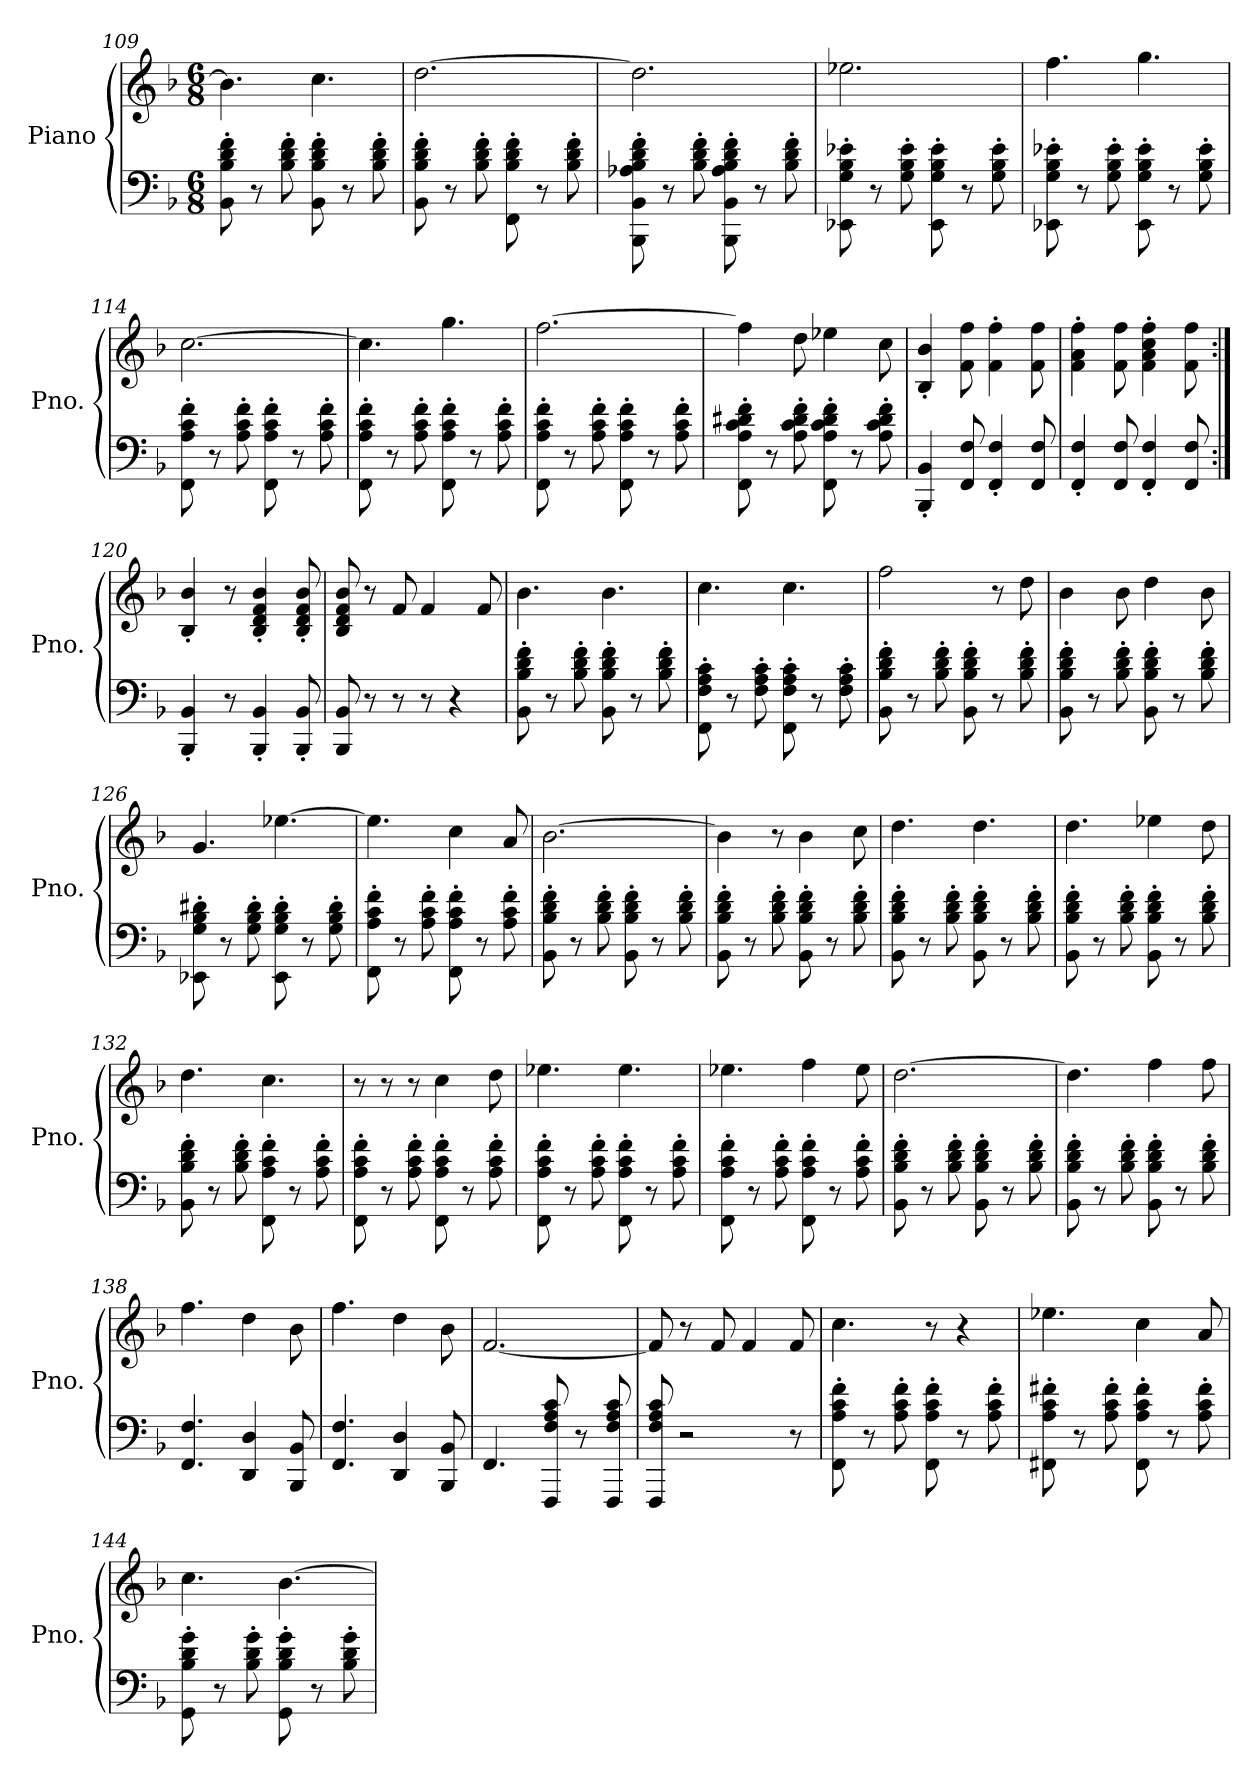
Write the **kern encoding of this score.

**kern	**kern
*part1	*part1
*staff2	*staff1
*I"Piano	*
*I'Pno.	*
!!LO:LB:g=z
*clefF4	*clefG2
*k[b-]	*k[b-]
*M6/8	*M6/8
=109	=109
8BB-\' 8B-\' 8d\' 8f\'	4.b-\]
8r	.
8B-\' 8d\' 8f\'	.
8BB-\' 8B-\' 8d\' 8f\'	4.cc\
8r	.
8B-\' 8d\' 8f\'	.
=110	=110
8BB-\' 8B-\' 8d\' 8f\'	[2.dd\
8r	.
8B-\' 8d\' 8f\'	.
8FF\' 8B-\' 8d\' 8f\'	.
8r	.
8B-\' 8d\' 8f\'	.
=111	=111
8BBB-\' 8BB-\' 8A-X\' 8B-\' 8d\' 8f\'	2.dd\]
8r	.
8B-\' 8d\' 8f\'	.
8BBB-\' 8BB-\' 8A-\' 8B-\' 8d\' 8f\'	.
8r	.
8B-\' 8d\' 8f\'	.
=112	=112
8EE-X\' 8G\' 8B-\' 8e-X\'	2.ee-X\
8r	.
8G\' 8B-\' 8e-\'	.
8EE-\' 8G\' 8B-\' 8e-\'	.
8r	.
8G\' 8B-\' 8e-\'	.
=113	=113
8EE-X\' 8G\' 8B-\' 8e-X\'	4.ff\
8r	.
8G\' 8B-\' 8e-\'	.
8EE-\' 8G\' 8B-\' 8e-\'	4.gg\
8r	.
8G\' 8B-\' 8e-\'	.
=114	=114
8FF\' 8A\' 8c\' 8f\'	[2.cc\
8r	.
8A\' 8c\' 8f\'	.
8FF\' 8A\' 8c\' 8f\'	.
8r	.
8A\' 8c\' 8f\'	.
!!LO:LB:g=z
=115	=115
8FF\' 8A\' 8c\' 8f\'	4.cc\]
8r	.
8A\' 8c\' 8f\'	.
8FF\' 8A\' 8c\' 8f\'	4.gg\
8r	.
8A\' 8c\' 8f\'	.
=116	=116
8FF\' 8A\' 8c\' 8f\'	[2.ff\
8r	.
8A\' 8c\' 8f\'	.
8FF\' 8A\' 8c\' 8f\'	.
8r	.
8A\' 8c\' 8f\'	.
=117	=117
8FF\' 8A\' 8c\' 8d#X\' 8f\'	4ff\]
8r	.
8A\' 8c\' 8d#\' 8f\'	8dd\
8FF\' 8A\' 8c\' 8d#\' 8f\'	4ee-X\
8r	.
8A\' 8c\' 8d#\' 8f\'	8cc\
=118	=118
4BBB-/' 4BB-/'	4B-/' 4b-/'
8FF/ 8F/	8f\ 8ff\
4FF/' 4F/'	4f\' 4ff\'
8FF/ 8F/	8f\ 8ff\
=119	=119
4FF/' 4F/'	4f\' 4a\' 4ff\'
8FF/ 8F/	8f\ 8ff\
4FF/' 4F/'	4f\' 4a\' 4cc\' 4ff\'
8FF/ 8F/	8f\ 8ff\
=120:|!	=120:|!
4BBB-/' 4BB-/'	4B-/' 4b-/'
8r	8r
4BBB-/' 4BB-/'	4B-/' 4d/' 4f/' 4b-/'
8BBB-/' 8BB-/'	8B-/' 8d/' 8f/' 8b-/'
!!LO:LB:g=z
=121	=121
8BBB-/ 8BB-/	8B-/ 8d/ 8f/ 8b-/
8r	8r
8r	8f/
8r	4f/
4r	.
.	8f/
=122	=122
8BB-\' 8B-\' 8d\' 8f\'	4.b-\
8r	.
8B-\' 8d\' 8f\'	.
8BB-\' 8B-\' 8d\' 8f\'	4.b-\
8r	.
8B-\' 8d\' 8f\'	.
=123	=123
8FF\' 8F\' 8A\' 8c\'	4.cc\
8r	.
8F\' 8A\' 8c\'	.
8FF\' 8F\' 8A\' 8c\'	4.cc\
8r	.
8F\' 8A\' 8c\'	.
=124	=124
8BB-\' 8B-\' 8d\' 8f\'	2ff\
8r	.
8B-\' 8d\' 8f\'	.
8BB-\' 8B-\' 8d\' 8f\'	.
8r	8r
8B-\' 8d\' 8f\'	8dd\
=125	=125
8BB-\' 8B-\' 8d\' 8f\'	4b-\
8r	.
8B-\' 8d\' 8f\'	8b-\
8BB-\' 8B-\' 8d\' 8f\'	4dd\
8r	.
8B-\' 8d\' 8f\'	8b-\
=126	=126
8EE-X\' 8G\' 8B-\' 8d#X\'	4.g/
8r	.
8G\' 8B-\' 8d#\'	.
8EE-\' 8G\' 8B-\' 8d#\'	[4.ee-X\
8r	.
8G\' 8B-\' 8d#\'	.
!!LO:LB:g=z
=127	=127
8FF\' 8A\' 8c\' 8f\'	4.ee-\]
8r	.
8A\' 8c\' 8f\'	.
8FF\' 8A\' 8c\' 8f\'	4cc\
8r	.
8A\' 8c\' 8f\'	8a/
=128	=128
8BB-\' 8B-\' 8d\' 8f\'	[2.b-\
8r	.
8B-\' 8d\' 8f\'	.
8BB-\' 8B-\' 8d\' 8f\'	.
8r	.
8B-\' 8d\' 8f\'	.
=129	=129
8BB-\' 8B-\' 8d\' 8f\'	4b-\]
8r	.
8B-\' 8d\' 8f\'	8r
8BB-\' 8B-\' 8d\' 8f\'	4b-\
8r	.
8B-\' 8d\' 8f\'	8cc\
=130	=130
8BB-\' 8B-\' 8d\' 8f\'	4.dd\
8r	.
8B-\' 8d\' 8f\'	.
8BB-\' 8B-\' 8d\' 8f\'	4.dd\
8r	.
8B-\' 8d\' 8f\'	.
=131	=131
8BB-\' 8B-\' 8d\' 8f\'	4.dd\
8r	.
8B-\' 8d\' 8f\'	.
8BB-\' 8B-\' 8d\' 8f\'	4ee-X\
8r	.
8B-\' 8d\' 8f\'	8dd\
=132	=132
8BB-\' 8B-\' 8d\' 8f\'	4.dd\
8r	.
8B-\' 8d\' 8f\'	.
8FF\' 8A\' 8c\' 8f\'	4.cc\
8r	.
8A\' 8c\' 8f\'	.
!!LO:LB:g=z
=133	=133
8FF\' 8A\' 8c\' 8f\'	8r
8r	8r
8A\' 8c\' 8f\'	8r
8FF\' 8A\' 8c\' 8f\'	4cc\
8r	.
8A\' 8c\' 8f\'	8dd\
=134	=134
8FF\' 8A\' 8c\' 8f\'	4.ee-X\
8r	.
8A\' 8c\' 8f\'	.
8FF\' 8A\' 8c\' 8f\'	4.ee-\
8r	.
8A\' 8c\' 8f\'	.
=135	=135
8FF\' 8A\' 8c\' 8f\'	4.ee-X\
8r	.
8A\' 8c\' 8f\'	.
8FF\' 8A\' 8c\' 8f\'	4ff\
8r	.
8A\' 8c\' 8f\'	8ee-\
=136	=136
8BB-\' 8B-\' 8d\' 8f\'	[2.dd\
8r	.
8B-\' 8d\' 8f\'	.
8BB-\' 8B-\' 8d\' 8f\'	.
8r	.
8B-\' 8d\' 8f\'	.
=137	=137
8BB-\' 8B-\' 8d\' 8f\'	4.dd\]
8r	.
8B-\' 8d\' 8f\'	.
8BB-\' 8B-\' 8d\' 8f\'	4ff\
8r	.
8B-\' 8d\' 8f\'	8ff\
=138	=138
4.FF/ 4.F/	4.ff\
4DD/ 4D/	4dd\
8BBB-/ 8BB-/	8b-\
=139	=139
4.FF/ 4.F/	4.ff\
4DD/ 4D/	4dd\
8BBB-/ 8BB-/	8b-\
!!LO:PB:g=z
=140	=140
4.FF/	[2.f/
8FFF/ 8F/ 8A/ 8c/	.
8r	.
8FFF/ 8F/ 8A/ 8c/	.
=141	=141
8FFF/ 8F/ 8A/ 8c/	8f/]
2r	8r
.	8f/
.	4f/
8r	8f/
=142	=142
8FF\' 8A\' 8c\' 8f\'	4.cc\
8r	.
8A\' 8c\' 8f\'	.
8FF\' 8A\' 8c\' 8f\'	8r
8r	4r
8A\' 8c\' 8f\'	.
=143	=143
8FF#X\' 8A\' 8c\' 8f#X\'	4.ee-X\
8r	.
8A\' 8c\' 8f#\'	.
8FF#\' 8A\' 8c\' 8f#\'	4cc\
8r	.
8A\' 8c\' 8f#\'	8a/
=144	=144
8GG\' 8B-\' 8d\' 8g\'	4.cc\
8r	.
8B-\' 8d\' 8g\'	.
8GG\' 8B-\' 8d\' 8g\'	[4.b-\
8r	.
8B-\' 8d\' 8g\'	.
=	=
*-	*-
